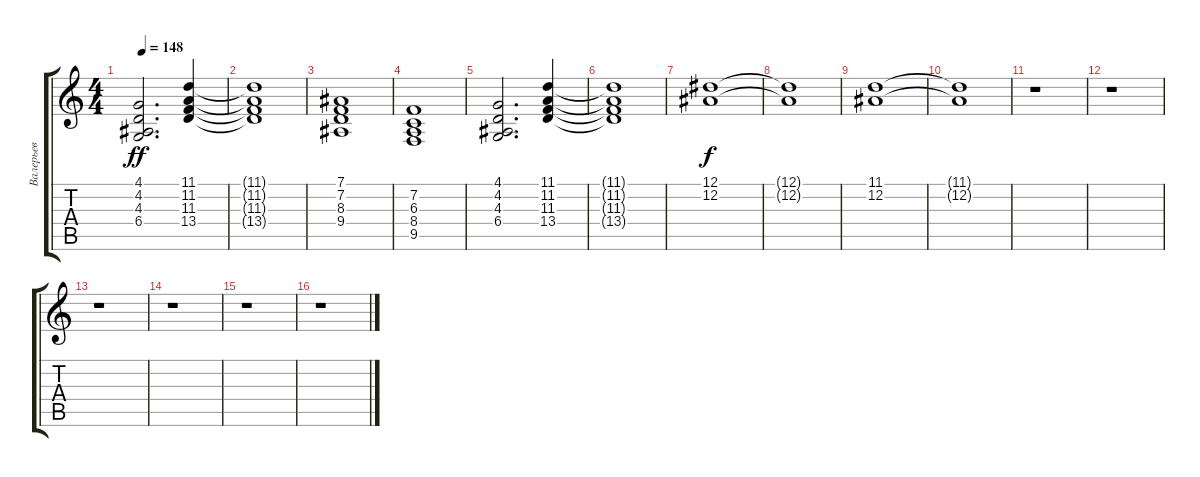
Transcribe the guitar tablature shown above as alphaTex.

\track ("Валерьев" "Валерьев") {instrument stringensemble2}
\staff {score tabs}
\tuning (Eb4 Bb3 Gb3 Db3 Ab2 Eb2) {hide}
\ts (4 4)
\tempo 148
\clef g2
\ks c
(4.1 4.2 4.3 6.4).2{d dy ff} (11.1 11.2 11.3 13.4).4 |
(11.1{t} 11.2{t} 11.3{t} 13.4{t}).1 |
(7.1 7.2 8.3 9.4).1 |
(7.2 6.3 8.4 9.5).1 |
(4.1 4.2 4.3 6.4).2{d} (11.1 11.2 11.3 13.4).4 |
(11.1{t} 11.2{t} 11.3{t} 13.4{t}).1 |
(12.1 12.2).1{dy f} |
(12.1{t} 12.2{t}).1 |
(11.1 12.2).1 |
(11.1{t} 12.2{t}).1 |
r.1 |
r.1 |
r.1 |
r.1 |
r.1 |
r.1
